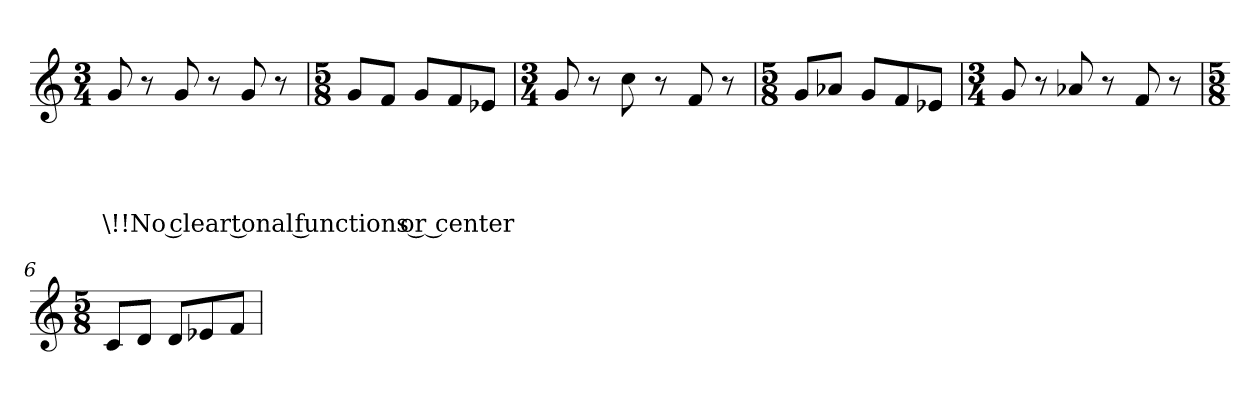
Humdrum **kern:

**kern	**text	**text	**text	**text	**text
*part1	*part1	*part1	*part1	*part1	*part1
*staff1	*staff1	*staff1	*staff1	*staff1	*staff1
*clefG2	*	*	*	*	*
*k[]	*	*	*	*	*
*a:	*	*	*	*	*
*M3/4	*	*	*	*	*
=1	=1	=1	=1	=1	=1
8g	.	.	.	.	\!!No clear tonal functions or center
8r	.	.	.	.	.
8g	.	.	.	.	.
8r	.	.	.	.	.
8g	.	.	.	.	.
8r	.	.	.	.	.
=2	=2	=2	=2	=2	=2
*M5/8	*	*	*	*	*
8gL	.	.	.	.	.
8fJ	.	.	.	.	.
8gL	.	.	.	.	.
8f	.	.	.	.	.
8e-XJ	.	.	.	.	.
=3	=3	=3	=3	=3	=3
*M3/4	*	*	*	*	*
8g	.	.	.	.	.
8r	.	.	.	.	.
8cc	.	.	.	.	.
8r	.	.	.	.	.
8f	.	.	.	.	.
8r	.	.	.	.	.
=4	=4	=4	=4	=4	=4
*M5/8	*	*	*	*	*
8gL	.	.	.	.	.
8a-XJ	.	.	.	.	.
8gL	.	.	.	.	.
8f	.	.	.	.	.
8e-XJ	.	.	.	.	.
=5	=5	=5	=5	=5	=5
*M3/4	*	*	*	*	*
8g	.	.	.	.	.
8r	.	.	.	.	.
8a-X	.	.	.	.	.
8r	.	.	.	.	.
8f	.	.	.	.	.
8r	.	.	.	.	.
=6	=6	=6	=6	=6	=6
*M5/8	*	*	*	*	*
8cL	.	.	.	.	.
8dJ	.	.	.	.	.
8dL	.	.	.	.	.
8e-X	.	.	.	.	.
8fJ	.	.	.	.	.
=	=	=	=	=	=
*-	*-	*-	*-	*-	*-
